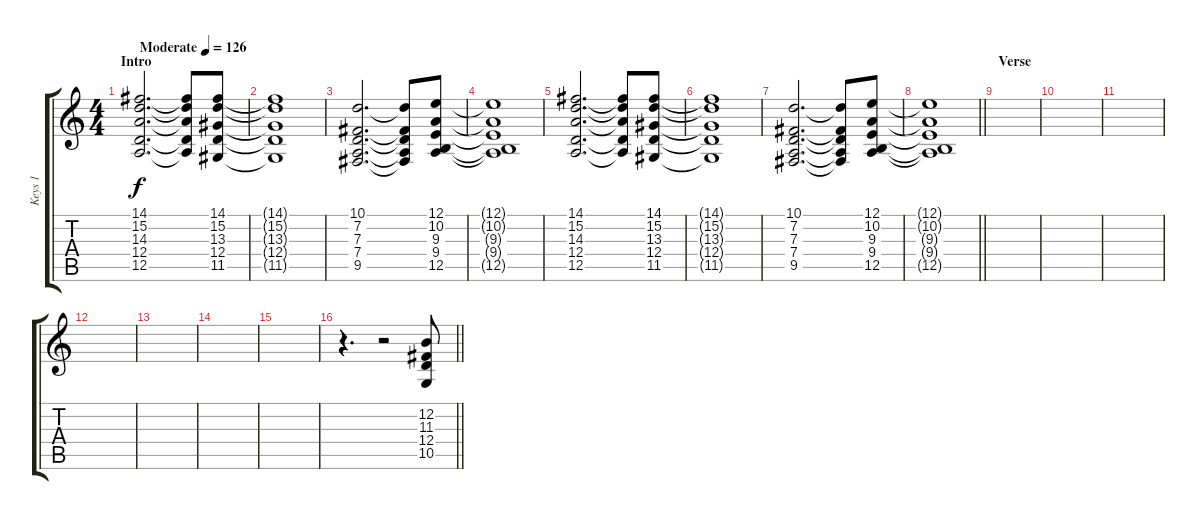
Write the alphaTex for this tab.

\track ("Keys 1" "Keys 1") {instrument electricpiano1}
\staff {score tabs}
\tuning (E4 B3 G3 D3 A2 E2) {hide}
\ts (4 4)
\section ("" "Intro")
\tempo (126 "Moderate")
\clef g2
\ks c
(14.1 15.2 14.3 12.4 12.5).2{d dy f instrument electricpiano1} (14.1{t} 15.2{t} 14.3{t} 12.4{t} 12.5{t}).8 (14.1 15.2 13.3 12.4 11.5).8 |
(14.1{t} 15.2{t} 13.3{t} 12.4{t} 11.5{t}).1 |
(10.1 7.2 7.3 7.4 9.5).2{d} (10.1{t} 7.2{t} 7.3{t} 7.4{t} 9.5{t}).8 (12.1 10.2 9.3 9.4 12.5).8 |
(12.1{t} 10.2{t} 9.3{t} 9.4{t} 12.5{t}).1 |
(14.1 15.2 14.3 12.4 12.5).2{d} (14.1{t} 15.2{t} 14.3{t} 12.4{t} 12.5{t}).8 (14.1 15.2 13.3 12.4 11.5).8 |
(14.1{t} 15.2{t} 13.3{t} 12.4{t} 11.5{t}).1 |
(10.1 7.2 7.3 7.4 9.5).2{d} (10.1{t} 7.2{t} 7.3{t} 7.4{t} 9.5{t}).8 (12.1 10.2 9.3 9.4 12.5).8 |
\barLineRight lightlight
(12.1{t} 10.2{t} 9.3{t} 9.4{t} 12.5{t}).1 |
\section ("" "Verse")
|
|
|
|
|
|
|
\barLineRight lightlight
r.4{d} r.2 (12.2 11.3 12.4 10.5).8
